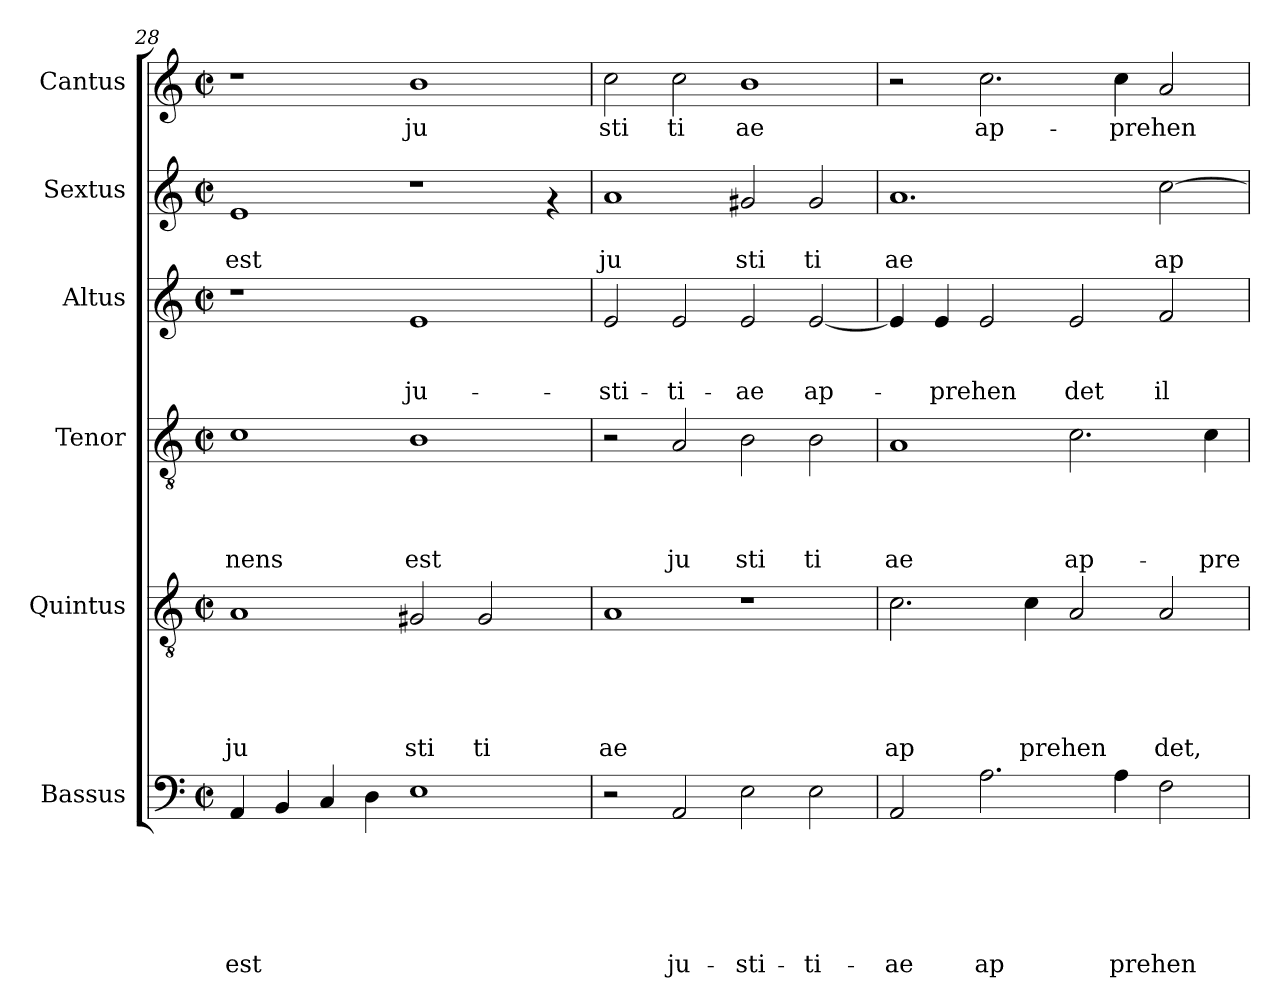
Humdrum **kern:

**kern	**text	**text	**text	**text	**text	**text	**kern	**text	**text	**text	**text	**text	**kern	**text	**text	**text	**text	**kern	**text	**text	**text	**kern	**text	**text	**kern	**text
*part6	*part6	*part6	*part6	*part6	*part6	*part6	*part5	*part5	*part5	*part5	*part5	*part5	*part4	*part4	*part4	*part4	*part4	*part3	*part3	*part3	*part3	*part2	*part2	*part2	*part1	*part1
*staff6	*staff6	*staff6	*staff6	*staff6	*staff6	*staff6	*staff5	*staff5	*staff5	*staff5	*staff5	*staff5	*staff4	*staff4	*staff4	*staff4	*staff4	*staff3	*staff3	*staff3	*staff3	*staff2	*staff2	*staff2	*staff1	*staff1
*I"Bassus	*	*	*	*	*	*	*I"Quintus	*	*	*	*	*	*I"Tenor	*	*	*	*	*I"Altus	*	*	*	*I"Sextus	*	*	*I"Cantus	*
*clefF4	*	*	*	*	*	*	*clefGv2	*	*	*	*	*	*clefGv2	*	*	*	*	*clefG2	*	*	*	*clefG2	*	*	*clefG2	*
*k[]	*	*	*	*	*	*	*k[]	*	*	*	*	*	*k[]	*	*	*	*	*k[]	*	*	*	*k[]	*	*	*k[]	*
*C:	*	*	*	*	*	*	*C:	*	*	*	*	*	*C:	*	*	*	*	*C:	*	*	*	*C:	*	*	*C:	*
*M2/2	*	*	*	*	*	*	*M2/2	*	*	*	*	*	*M2/2	*	*	*	*	*M2/2	*	*	*	*M2/2	*	*	*M2/2	*
*met(c|)	*	*	*	*	*	*	*met(c|)	*	*	*	*	*	*met(c|)	*	*	*	*	*met(c|)	*	*	*	*met(c|)	*	*	*met(c|)	*
=28	=28	=28	=28	=28	=28	=28	=28	=28	=28	=28	=28	=28	=28	=28	=28	=28	=28	=28	=28	=28	=28	=28	=28	=28	=28	=28
!	!	!	!	!	!	!LO:LY:b	!	!	!	!	!	!LO:LY:b	!	!	!	!	!LO:LY:b	!	!	!	!	!	!	!LO:LY:b	!	!
4AA/	.	.	.	.	.	est	1A	.	.	.	.	ju	1c	.	.	.	nens	1r	.	.	.	1e	.	est	1r	.
4BB/	.	.	.	.	.	.	.	.	.	.	.	.	.	.	.	.	.	.	.	.	.	.	.	.	.	.
4C/	.	.	.	.	.	.	.	.	.	.	.	.	.	.	.	.	.	.	.	.	.	.	.	.	.	.
4D\	.	.	.	.	.	.	.	.	.	.	.	.	.	.	.	.	.	.	.	.	.	.	.	.	.	.
!	!	!	!	!	!	!	!	!	!	!	!	!LO:LY:b	!	!	!	!	!LO:LY:b	!	!	!	!LO:LY:b	!	!	!	!	!LO:LY:b
1E	.	.	.	.	.	.	2G#X/	.	.	.	.	sti	1B	.	.	.	est	1e	.	.	ju-	1r	.	.	1b	ju
!	!	!	!	!	!	!	!	!	!	!	!	!LO:LY:b	!	!	!	!	!	!	!	!	!	!	!	!	!	!
.	.	.	.	.	.	.	2G#/	.	.	.	.	ti	.	.	.	.	.	.	.	.	.	.	.	.	.	.
4ryy	.	.	.	.	.	.	4ryy	.	.	.	.	.	4ryy	.	.	.	.	4ryy	.	.	.	4rf	.	.	4ryy	.
=29	=29	=29	=29	=29	=29	=29	=29	=29	=29	=29	=29	=29	=29	=29	=29	=29	=29	=29	=29	=29	=29	=29	=29	=29	=29	=29
!	!	!	!	!	!	!	!	!	!	!	!	!LO:LY:b	!	!	!	!	!	!	!	!	!LO:LY:b	!	!	!LO:LY:b	!	!LO:LY:b
2r	.	.	.	.	.	.	1A	.	.	.	.	ae	2r	.	.	.	.	2e/	.	.	-sti-	1a	.	ju	2cc\	sti
!	!	!	!	!	!	!LO:LY:b	!	!	!	!	!	!	!	!	!	!	!LO:LY:b	!	!	!	!LO:LY:b	!	!	!	!	!LO:LY:b
2AA/	.	.	.	.	.	ju-	.	.	.	.	.	.	2A/	.	.	.	ju	2e/	.	.	-ti-	.	.	.	2cc\	ti
!	!	!	!	!	!	!LO:LY:b	!	!	!	!	!	!	!	!	!	!	!LO:LY:b	!	!	!	!LO:LY:b	!	!	!LO:LY:b	!	!LO:LY:b
2E\	.	.	.	.	.	-sti-	1r	.	.	.	.	.	2B\	.	.	.	sti	2e/	.	.	-ae	2g#X/	.	sti	1b	ae
!	!	!	!	!	!	!LO:LY:b	!	!	!	!	!	!	!	!	!	!	!LO:LY:b	!	!	!	!LO:LY:b	!	!	!LO:LY:b	!	!
2E\	.	.	.	.	.	-ti-	.	.	.	.	.	.	2B\	.	.	.	ti	[<2e/	.	.	ap-	2g#/	.	ti	.	.
!!LO:PB:g=z
=30	=30	=30	=30	=30	=30	=30	=30	=30	=30	=30	=30	=30	=30	=30	=30	=30	=30	=30	=30	=30	=30	=30	=30	=30	=30	=30
!	!	!	!	!	!	!LO:LY:b	!	!	!	!	!	!LO:LY:b	!	!	!	!	!LO:LY:b	!	!	!	!	!	!	!LO:LY:b	!	!
2AA/	.	.	.	.	.	-ae	2.c\	.	.	.	.	ap	1A	.	.	.	ae	4e/]	.	.	.	1.a	.	ae	2r	.
!	!	!	!	!	!	!	!	!	!	!	!	!	!	!	!	!	!	!	!	!	!LO:LY:b	!	!	!	!	!
.	.	.	.	.	.	.	.	.	.	.	.	.	.	.	.	.	.	4e/	.	.	-prehen	.	.	.	.	.
!	!	!	!	!	!	!LO:LY:b	!	!	!	!	!	!	!	!	!	!	!	!	!	!	!	!	!	!	!	!LO:LY:b
2.A\	.	.	.	.	.	ap	.	.	.	.	.	.	.	.	.	.	.	2e/	.	.	.	.	.	.	2.cc\	ap-
!	!	!	!	!	!	!	!	!	!	!	!	!LO:LY:b	!	!	!	!	!	!	!	!	!	!	!	!	!	!
.	.	.	.	.	.	.	4c\	.	.	.	.	prehen	.	.	.	.	.	.	.	.	.	.	.	.	.	.
!	!	!	!	!	!	!	!	!	!	!	!	!	!	!	!	!	!LO:LY:b	!	!	!	!LO:LY:b	!	!	!	!	!
.	.	.	.	.	.	.	2A/	.	.	.	.	.	2.c\	.	.	.	ap-	2e/	.	.	det	.	.	.	.	.
!	!	!	!	!	!	!LO:LY:b	!	!	!	!	!	!	!	!	!	!	!	!	!	!	!	!	!	!	!	!LO:LY:b
4A\	.	.	.	.	.	prehen	.	.	.	.	.	.	.	.	.	.	.	.	.	.	.	.	.	.	4cc\	-prehen-
!	!	!	!	!	!	!	!	!	!	!	!	!LO:LY:b	!	!	!	!	!	!	!	!	!LO:LY:b	!	!	!LO:LY:b	!	!
2F\	.	.	.	.	.	.	2A/	.	.	.	.	det,	.	.	.	.	.	2f/	.	.	il	[>2cc\	.	ap	2a/	.
!	!	!	!	!	!	!	!	!	!	!	!	!	!	!	!	!	!LO:LY:b	!	!	!	!	!	!	!	!	!
.	.	.	.	.	.	.	.	.	.	.	.	.	4c\	.	.	.	-pre	.	.	.	.	.	.	.	.	.
=	=	=	=	=	=	=	=	=	=	=	=	=	=	=	=	=	=	=	=	=	=	=	=	=	=	=
*-	*-	*-	*-	*-	*-	*-	*-	*-	*-	*-	*-	*-	*-	*-	*-	*-	*-	*-	*-	*-	*-	*-	*-	*-	*-	*-
